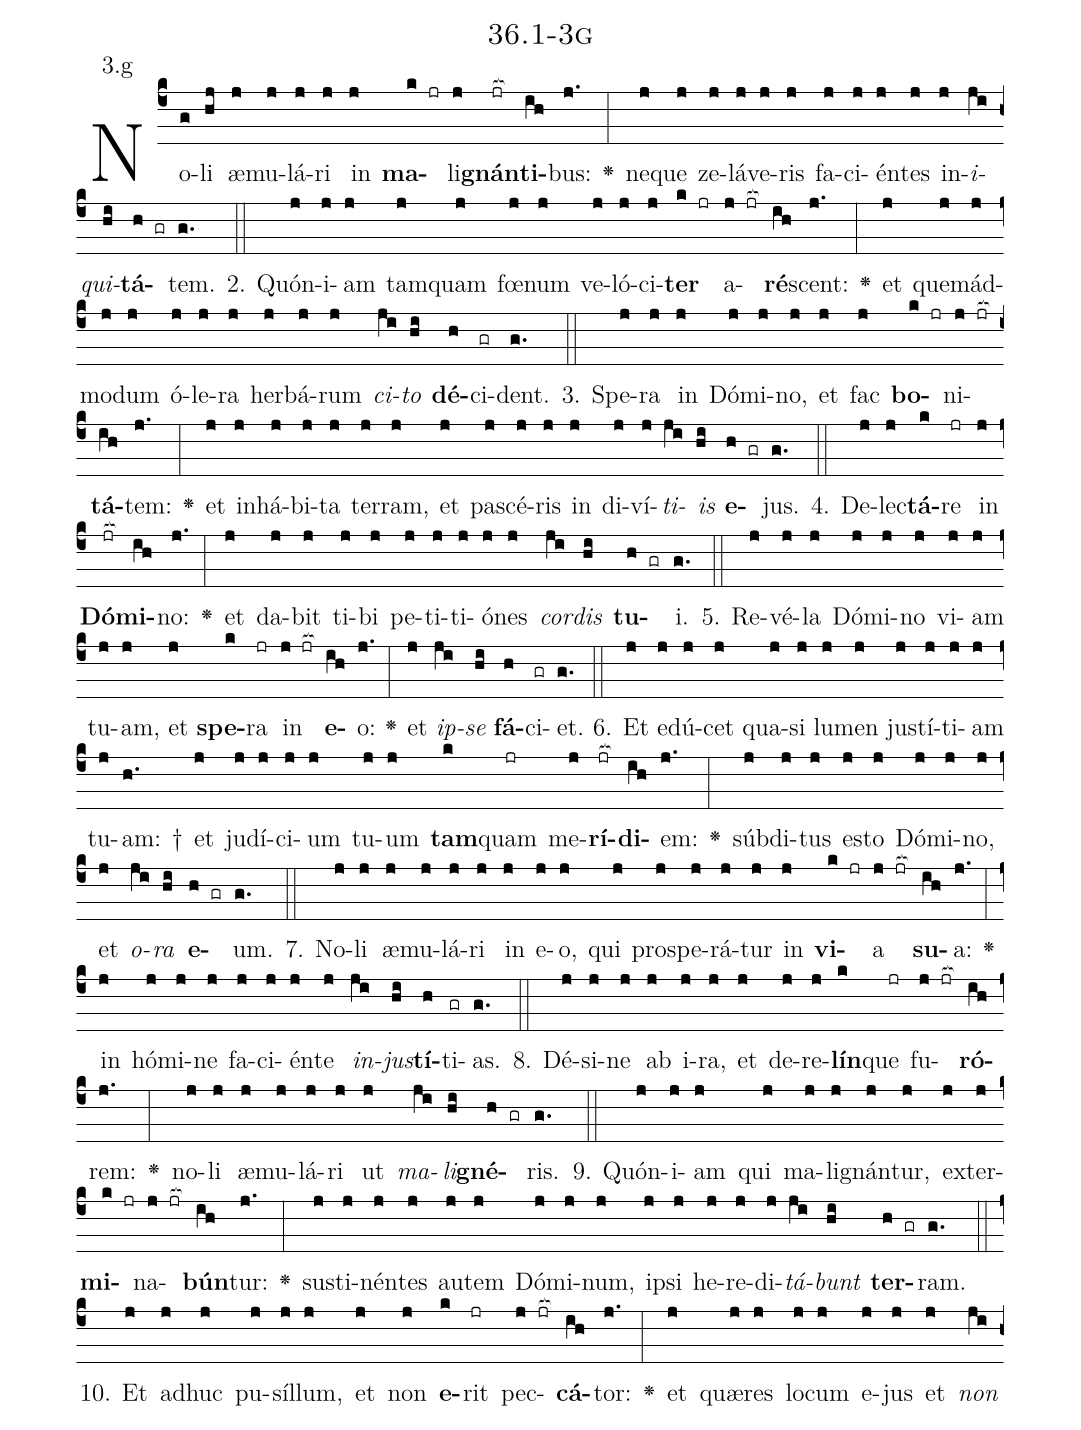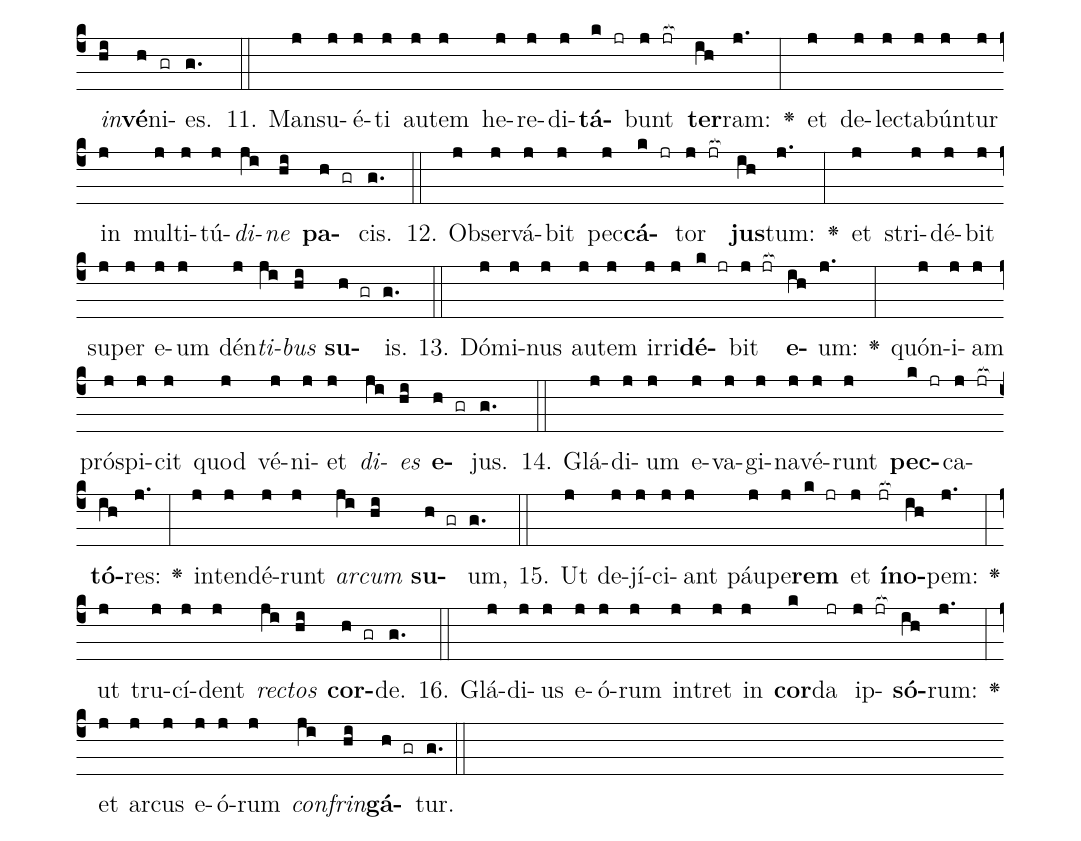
name: 36.1-3g;
annotation: 3.g;
%%
(c4)No(g)li(hj) æ(j)mu(j)lá(j)ri(j) in(j) <b>ma</b>(k jr)li(j)<b>gnán</b>(jr[ocb:1{])<b>ti</b>(ih[ocb:0}])bus:(j.) <v>\greheightstar</v>(:) ne(j)que(j) ze(j)lá(j)ve(j)ris(j) fa(j)ci(j)én(j)tes(j) in(j)<i>i</i>(ji)<i>qui</i>(hi)<b>tá</b>(h gr)tem.(g.) (::)
2. Quón(j)i(j)am(j) tam(j)quam(j) fœ(j)num(j) ve(j)ló(j)ci(j)<b>ter</b>(k jr) a(j jr[ocb:1{])<b>ré</b>(ih[ocb:0}])scent:(j.) <v>\greheightstar</v>(:) et(j) quem(j)ád(j)mo(j)dum(j) ó(j)le(j)ra(j) her(j)bá(j)rum(j) <i>ci</i>(ji)<i>to</i>(hi) <b>dé</b>(h)ci(gr)dent.(g.) (::)
3. Spe(j)ra(j) in(j) Dó(j)mi(j)no,(j) et(j) fac(j) <b>bo</b>(k jr)ni(j jr[ocb:1{])<b>tá</b>(ih[ocb:0}])tem:(j.) <v>\greheightstar</v>(:) et(j) in(j)há(j)bi(j)ta(j) ter(j)ram,(j) et(j) pa(j)scé(j)ris(j) in(j) di(j)ví(j)<i>ti</i>(ji)<i>is</i>(hi) <b>e</b>(h gr)jus.(g.) (::)
4. De(j)lec(j)<b>tá</b>(k)re(jr) in(j) <b>Dó</b>(jr[ocb:1{])<b>mi</b>(ih[ocb:0}])no:(j.) <v>\greheightstar</v>(:) et(j) da(j)bit(j) ti(j)bi(j) pe(j)ti(j)ti(j)ó(j)nes(j) <i>cor</i>(ji)<i>dis</i>(hi) <b>tu</b>(h gr)i.(g.) (::)
5. Re(j)vé(j)la(j) Dó(j)mi(j)no(j) vi(j)am(j) tu(j)am,(j) et(j) <b>spe</b>(k)ra(jr) in(j jr[ocb:1{]) <b>e</b>(ih[ocb:0}])o:(j.) <v>\greheightstar</v>(:) et(j) <i>ip</i>(ji)<i>se</i>(hi) <b>fá</b>(h)ci(gr)et.(g.) (::)
6. Et(j) e(j)dú(j)cet(j) qua(j)si(j) lu(j)men(j) jus(j)tí(j)ti(j)am(j) tu(j)am: †(h.) et(j) ju(j)dí(j)ci(j)um(j) tu(j)um(j) <b>tam</b>(k)quam(jr) me(j)<b>rí</b>(jr[ocb:1{])<b>di</b>(ih[ocb:0}])em:(j.) <v>\greheightstar</v>(:) súb(j)di(j)tus(j) es(j)to(j) Dó(j)mi(j)no,(j) et(j) <i>o</i>(ji)<i>ra</i>(hi) <b>e</b>(h gr)um.(g.) (::)
7. No(j)li(j) æ(j)mu(j)lá(j)ri(j) in(j) e(j)o,(j) qui(j) pro(j)spe(j)rá(j)tur(j) in(j) <b>vi</b>(k jr)a(j jr[ocb:1{]) <b>su</b>(ih[ocb:0}])a:(j.) <v>\greheightstar</v>(:) in(j) hó(j)mi(j)ne(j) fa(j)ci(j)én(j)te(j) <i>in</i>(ji)<i>jus</i>(hi)<b>tí</b>(h)ti(gr)as.(g.) (::)
8. Dé(j)si(j)ne(j) ab(j) i(j)ra,(j) et(j) de(j)re(j)<b>lín</b>(k)que(jr) fu(j jr[ocb:1{])<b>ró</b>(ih[ocb:0}])rem:(j.) <v>\greheightstar</v>(:) no(j)li(j) æ(j)mu(j)lá(j)ri(j) ut(j) <i>ma</i>(ji)<i>li</i>(hi)<b>gné</b>(h gr)ris.(g.) (::)
9. Quón(j)i(j)am(j) qui(j) ma(j)li(j)gnán(j)tur,(j) ex(j)ter(j)<b>mi</b>(k jr)na(j jr[ocb:1{])<b>bún</b>(ih[ocb:0}])tur:(j.) <v>\greheightstar</v>(:) sus(j)ti(j)nén(j)tes(j) au(j)tem(j) Dó(j)mi(j)num,(j) ip(j)si(j) he(j)re(j)di(j)<i>tá</i>(ji)<i>bunt</i>(hi) <b>ter</b>(h gr)ram.(g.) (::)
10. Et(j) ad(j)huc(j) pu(j)síl(j)lum,(j) et(j) non(j) <b>e</b>(k)rit(jr) pec(j jr[ocb:1{])<b>cá</b>(ih[ocb:0}])tor:(j.) <v>\greheightstar</v>(:) et(j) quæ(j)res(j) lo(j)cum(j) e(j)jus(j) et(j) <i>non</i>(ji) <i>in</i>(hi)<b>vé</b>(h)ni(gr)es.(g.) (::)
11. Man(j)su(j)é(j)ti(j) au(j)tem(j) he(j)re(j)di(j)<b>tá</b>(k jr)bunt(j jr[ocb:1{]) <b>ter</b>(ih[ocb:0}])ram:(j.) <v>\greheightstar</v>(:) et(j) de(j)lec(j)ta(j)bún(j)tur(j) in(j) mul(j)ti(j)tú(j)<i>di</i>(ji)<i>ne</i>(hi) <b>pa</b>(h gr)cis.(g.) (::)
12. Ob(j)ser(j)vá(j)bit(j) pec(j)<b>cá</b>(k jr)tor(j jr[ocb:1{]) <b>jus</b>(ih[ocb:0}])tum:(j.) <v>\greheightstar</v>(:) et(j) stri(j)dé(j)bit(j) su(j)per(j) e(j)um(j) dén(j)<i>ti</i>(ji)<i>bus</i>(hi) <b>su</b>(h gr)is.(g.) (::)
13. Dó(j)mi(j)nus(j) au(j)tem(j) ir(j)ri(j)<b>dé</b>(k jr)bit(j jr[ocb:1{]) <b>e</b>(ih[ocb:0}])um:(j.) <v>\greheightstar</v>(:) quón(j)i(j)am(j) pró(j)spi(j)cit(j) quod(j) vé(j)ni(j)et(j) <i>di</i>(ji)<i>es</i>(hi) <b>e</b>(h gr)jus.(g.) (::)
14. Glá(j)di(j)um(j) e(j)va(j)gi(j)na(j)vé(j)runt(j) <b>pec</b>(k jr)ca(j jr[ocb:1{])<b>tó</b>(ih[ocb:0}])res:(j.) <v>\greheightstar</v>(:) in(j)ten(j)dé(j)runt(j) <i>ar</i>(ji)<i>cum</i>(hi) <b>su</b>(h gr)um,(g.) (::)
15. Ut(j) de(j)jí(j)ci(j)ant(j) páu(j)pe(j)<b>rem</b>(k jr) et(j) <b>ín</b>(jr[ocb:1{])<b>o</b>(ih[ocb:0}])pem:(j.) <v>\greheightstar</v>(:) ut(j) tru(j)cí(j)dent(j) <i>rec</i>(ji)<i>tos</i>(hi) <b>cor</b>(h gr)de.(g.) (::)
16. Glá(j)di(j)us(j) e(j)ó(j)rum(j) in(j)tret(j) in(j) <b>cor</b>(k)da(jr) ip(j jr[ocb:1{])<b>só</b>(ih[ocb:0}])rum:(j.) <v>\greheightstar</v>(:) et(j) ar(j)cus(j) e(j)ó(j)rum(j) <i>con</i>(ji)<i>frin</i>(hi)<b>gá</b>(h gr)tur.(g.) (::)
